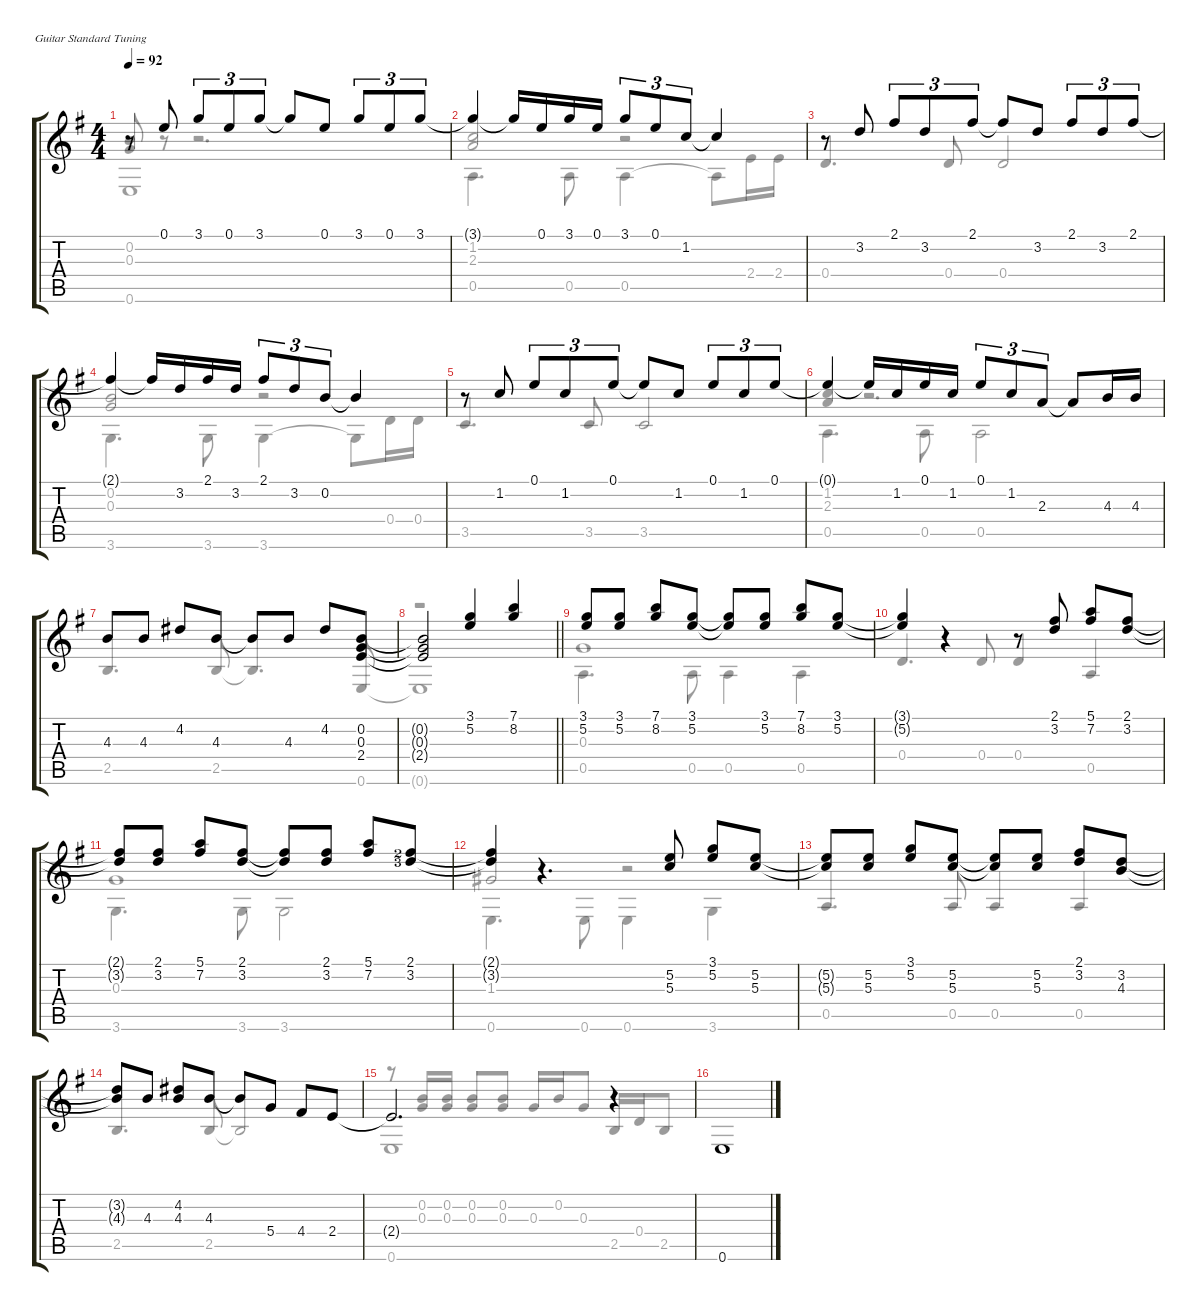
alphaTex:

\defaultSystemsLayout 4
\hideDynamics
\bracketExtendMode groupsimilarinstruments
\firstSystemTrackNameOrientation horizontal
\otherSystemsTrackNameOrientation horizontal
\track "" {instrument electricguitarjazz}
\staff {score tabs}
\tuning (E4 B3 G3 D3 A2 E2)
\voice
\ts (4 4)
\tempo 92
\clef g2
\ks eminor
r.8{dy f} 0.1.8 3.1.8{tu (3 2)} 0.1.8{tu (3 2)} 3.1.8{tu (3 2)} 3.1{t}.8 0.1.8 3.1.8{tu (3 2)} 0.1.8{tu (3 2)} 3.1.8{tu (3 2)} |
3.1{t}.4 3.1{t}.16 0.1.16 3.1.16 0.1.16 3.1.8{tu (3 2)} 0.1.8{tu (3 2)} 1.2.8{tu (3 2)} 1.2{t}.4 |
r.8 3.2.8 2.1.8{tu (3 2)} 3.2.8{tu (3 2)} 2.1.8{tu (3 2)} 2.1{t}.8 3.2.8 2.1.8{tu (3 2)} 3.2.8{tu (3 2)} 2.1.8{tu (3 2)} |
2.1{t}.4 2.1{t}.16 3.2.16 2.1.16 3.2.16 2.1.8{tu (3 2)} 3.2.8{tu (3 2)} 0.2.8{tu (3 2)} 0.2{t}.4 |
r.8 1.2.8 0.1.8{tu (3 2)} 1.2.8{tu (3 2)} 0.1.8{tu (3 2)} 0.1{t}.8 1.2.8 0.1.8{tu (3 2)} 1.2.8{tu (3 2)} 0.1.8{tu (3 2)} |
0.1{t}.4 0.1{t}.16 1.2.16 0.1.16 1.2.16 0.1.8{tu (3 2)} 1.2.8{tu (3 2)} 2.3.8{tu (3 2)} 2.3{t}.8 4.3.16 4.3.16 |
4.3.8 4.3.8 4.2.8 4.3.8 4.3{t}.8 4.3.8 4.2.8 (0.3 2.4 0.2).8 |
\barLineRight lightlight
(0.3{t} 2.4{t} 0.2{t}).2 (5.2 3.1).4 (8.2 7.1).4 |
(3.1 5.2).8 (3.1 5.2).8 (7.1 8.2).8 (3.1 5.2).8 (3.1{t} 5.2{t}).8 (3.1 5.2).8 (7.1 8.2).8 (3.1 5.2).8 |
(3.1{t} 5.2{t}).4 r.4 r.8 (3.2 2.1).8 (5.1 7.2).8 (3.2 2.1).8 |
(3.2{t} 2.1{t}).8 (3.2 2.1).8 (5.1 7.2).8 (3.2 2.1).8 (3.2{t} 2.1{t}).8 (3.2 2.1).8 (5.1 7.2).8 (2.1{lf 3} 3.2{lf 4}).8 |
(2.1{t} 3.2{t}).4 r.4{d} (5.2 5.3).8 (3.1 5.2).8 (5.2 5.3).8 |
(5.2{t} 5.3{t}).8 (5.2 5.3).8 (3.1 5.2).8 (5.2 5.3).8 (5.2{t} 5.3{t}).8 (5.2 5.3).8 (2.1 3.2).8 (3.2 4.3).8 |
(3.2{t} 4.3{t}).8 4.3.8 (4.2 4.3).8 4.3.8 4.3{t}.8 5.4.8 4.4.8 2.4.8 |
2.4{t}.2{d} r.4 |
0.6.1
\voice
\clef g2
\ottava regular
\simile none
\ks eminor
(0.2 0.3).8{dy f beam invert} r.8 r.2{d} |
(1.2 2.3).2{beam invert} r.2 |
|
(0.2 0.3).2 r.2{beam invert} |
|
(1.2 2.3).4{beam invert} r.2{d beam invert} |
|
\barLineRight lightlight
r.1{beam invert} |
0.3.1{beam invert} |
|
0.3.1{beam invert} |
1.3.2{beam invert} r.2{beam invert} |
|
|
r.8 (0.3 0.2).16{beam invert} (0.3 0.2).16 (0.3 0.2).8{beam invert} (0.3 0.2).8 0.3.16{beam invert} 0.2.16 0.3.8 2.5.16{beam invert} 0.4.16 2.5.8 |
\voice
\clef g2
\ottava regular
\simile none
\ks eminor
0.6.1{dy f} |
0.5.4{d} 0.5.8 0.5.4 0.5{t}.8 2.4.16 2.4.16 |
0.4.4{d beam invert} 0.4.8{beam invert} 0.4.2{beam invert} |
3.6.4{d} 3.6.8 3.6.4 3.6{t}.8 0.4.16 0.4.16 |
3.5.4{d beam invert} 3.5.8{beam invert} 3.5.2{beam invert} |
0.5.4{d} 0.5.8 0.5.2 |
2.5.4{d beam invert} 2.5.8{beam invert} 2.5{t}.4{d beam invert} 0.6.8{beam invert} |
\barLineRight lightlight
0.6{t}.1{beam invert} |
0.5.4{d} 0.5.8 0.5.4 0.5.4 |
0.4.4{d beam invert} 0.4.8{beam invert} 0.4.4{beam invert} 0.5.4{beam invert} |
3.6.4{d} 3.6.8 3.6.2 |
0.6.4{d} 0.6.8 0.6.4 3.6.4 |
0.5.4{d beam invert} 0.5.8{beam invert} 0.5.4{beam invert} 0.5.4{beam invert} |
2.5.4{d beam invert} 2.5.8{beam invert} 2.5{t}.2{beam invert} |
0.6.1 |
